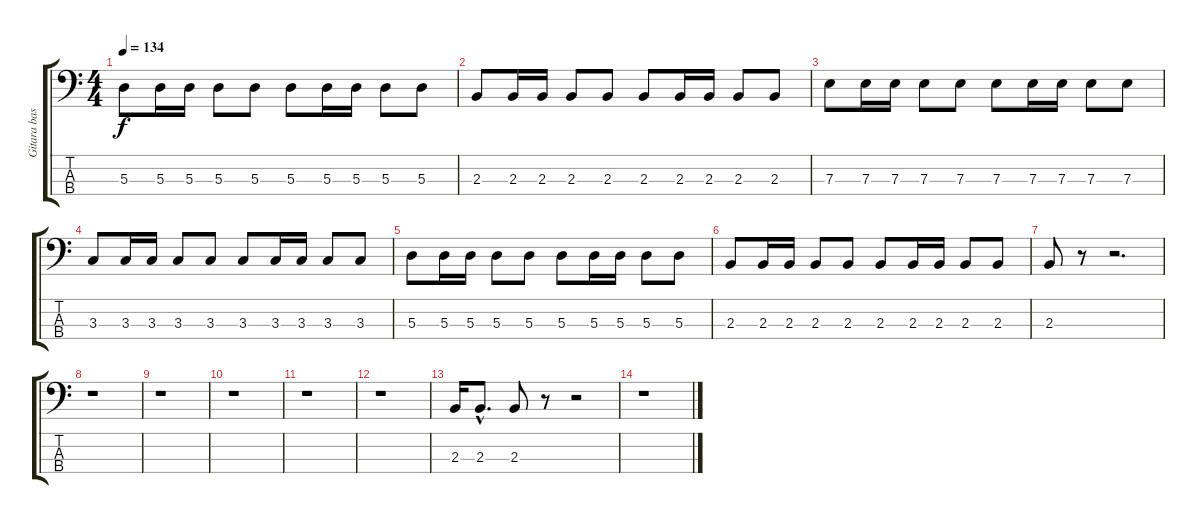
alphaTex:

\track ("Gitara basowa" "Gitara bas") {instrument electricbassfinger}
\staff {score tabs}
\tuning (G2 D2 A1 E1) {hide}
\ts (4 4)
\tempo 134
\clef f4
\ks c
5.3.8{dy f} 5.3.16 5.3.16 5.3.8 5.3.8 5.3.8 5.3.16 5.3.16 5.3.8 5.3.8 |
2.3.8 2.3.16 2.3.16 2.3.8 2.3.8 2.3.8 2.3.16 2.3.16 2.3.8 2.3.8 |
7.3.8 7.3.16 7.3.16 7.3.8 7.3.8 7.3.8 7.3.16 7.3.16 7.3.8 7.3.8 |
3.3.8 3.3.16 3.3.16 3.3.8 3.3.8 3.3.8 3.3.16 3.3.16 3.3.8 3.3.8 |
5.3.8 5.3.16 5.3.16 5.3.8 5.3.8 5.3.8 5.3.16 5.3.16 5.3.8 5.3.8 |
2.3.8 2.3.16 2.3.16 2.3.8 2.3.8 2.3.8 2.3.16 2.3.16 2.3.8 2.3.8 |
2.3.8 r.8 r.2{d} |
r.1 |
r.1 |
r.1 |
r.1 |
r.1 |
2.3.16 2.3{hac}.8{d} 2.3.8 r.8 r.2 |
r.1
